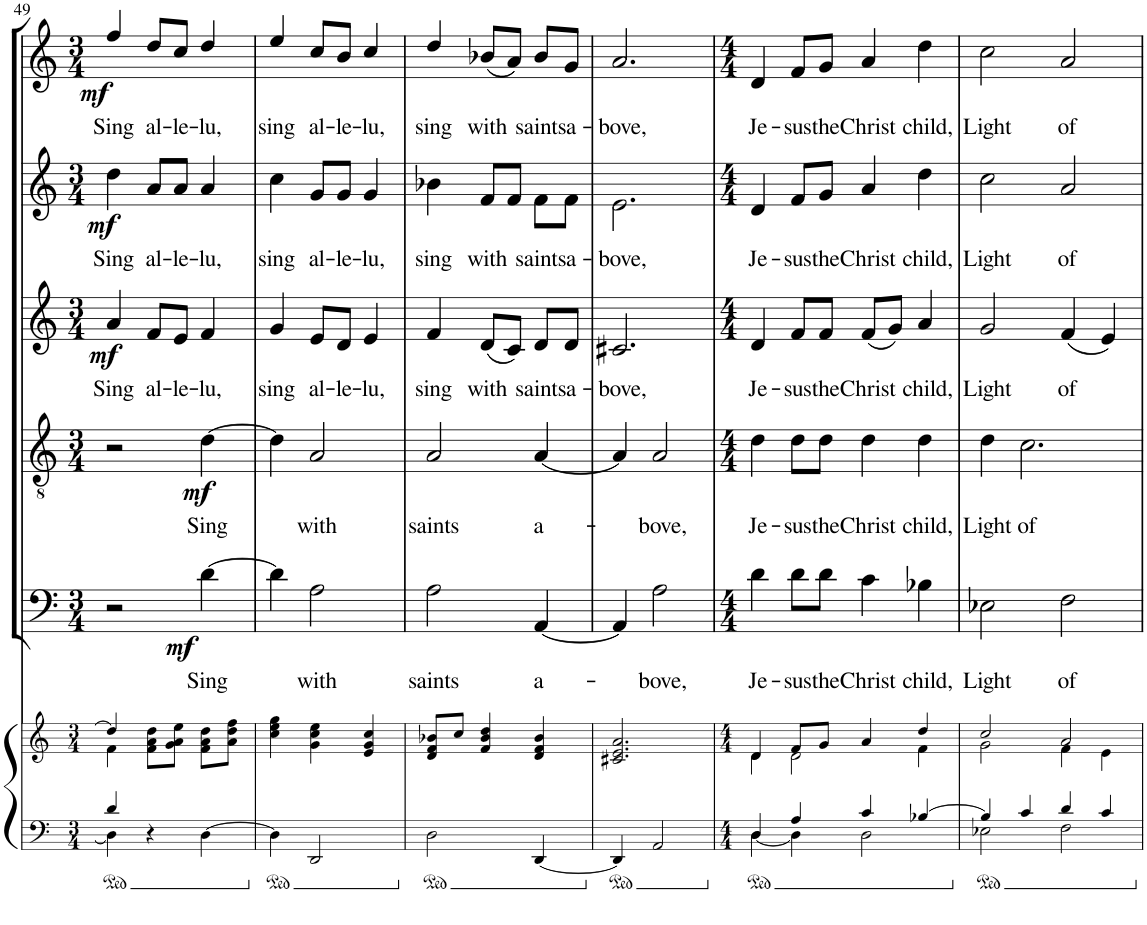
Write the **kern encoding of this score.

**kern	**kern	**kern	**text	**dynam	**kern	**text	**dynam	**kern	**text	**dynam	**kern	**text	**dynam	**kern	**text	**dynam
*part7	*part6	*part5	*part5	*part5	*part4	*part4	*part4	*part3	*part3	*part3	*part2	*part2	*part2	*part1	*part1	*part1
*staff7	*staff6	*staff5	*staff5	*staff5	*staff4	*staff4	*staff4	*staff3	*staff3	*staff3	*staff2	*staff2	*staff2	*staff1	*staff1	*staff1
*I"LH	*I"RH	*I"Bassi	*	*	*I"Tenori	*	*	*I"Contralti	*	*	*I"Soprani II	*	*	*I"Soprani I	*	*
!!LO:PB:g=z
*clefF4	*clefG2	*clefF4	*	*	*clefGv2	*	*	*clefG2	*	*	*clefG2	*	*	*clefG2	*	*
*	*	*	*	*	*	*	*	*	*	*	*	*	*	*Trd1c2	*	*
*k[]	*k[]	*k[]	*	*	*k[]	*	*	*k[]	*	*	*k[]	*	*	*k[]	*	*
*M3/4	*M3/4	*M3/4	*	*	*M3/4	*	*	*M3/4	*	*	*M3/4	*	*	*M3/4	*	*
*ped	*	*	*	*	*	*	*	*	*	*	*	*	*	*	*	*
=49	=49	=49	=49	=49	=49	=49	=49	=49	=49	=49	=49	=49	=49	=49	=49	=49
*^	*^	*	*	*	*	*	*	*	*	*	*	*	*	*	*	*
!	!	!	!	!	!	!	!	!	!	!	!LO:LY:b	!LO:DY:b	!	!LO:LY:b	!LO:DY:b	!	!LO:LY:b	!LO:DY:b
4d/	4D\]	4dd/]	4f\	2r	.	.	2r	.	.	4a/	Sing	mf	4dd\	Sing	mf	4ff/	Sing	mf
!	!	!	!	!	!	!	!	!	!	!	!LO:LY:b	!	!	!LO:LY:b	!	!	!LO:LY:b	!
4r	2ryy	8f\ 8a\ 8dd\L	2ryy	.	.	.	.	.	.	8f/L	al-	.	8a/L	al-	.	8dd/L	al-	.
!	!	!	!	!	!	!	!	!	!	!	!LO:LY:b	!	!	!LO:LY:b	!	!	!LO:LY:b	!
.	.	8g\ 8a\ 8ee\J	.	.	.	.	.	.	.	8e/J	-le-	.	8a/J	-le-	.	8cc/J	-le-	.
!	!	!	!	!	!LO:LY:b	!LO:DY:b	!	!LO:LY:b	!LO:DY:b	!	!LO:LY:b	!	!	!LO:LY:b	!	!	!LO:LY:b	!
[4D\	.	8f\ 8a\ 8dd\L	.	[4d\	Sing	mf	[4d\	Sing	mf	4f/	-lu,	.	4a/	-lu,	.	4dd/	-lu,	.
.	.	8a\ 8dd\ 8ff\J	.	.	.	.	.	.	.	.	.	.	.	.	.	.	.	.
*v	*v	*	*	*	*	*	*	*	*	*	*	*	*	*	*	*	*	*
*	*v	*v	*	*	*	*	*	*	*	*	*	*	*	*	*	*	*
=50	=50	=50	=50	=50	=50	=50	=50	=50	=50	=50	=50	=50	=50	=50	=50	=50
*Xped	*	*	*	*	*	*	*	*	*	*	*	*	*	*	*	*
*ped	*	*	*	*	*	*	*	*	*	*	*	*	*	*	*	*
!	!	!	!	!	!	!	!	!	!LO:LY:b	!	!	!LO:LY:b	!	!	!LO:LY:b	!
4D\]	4cc\ 4ee\ 4gg\	4d\]	.	.	4d\]	.	.	4g/	sing	.	4cc\	sing	.	4ee/	sing	.
!	!	!	!LO:LY:b	!	!	!LO:LY:b	!	!	!LO:LY:b	!	!	!LO:LY:b	!	!	!LO:LY:b	!
2DD/	4g\ 4cc\ 4ee\	2A\	with	.	2A/	with	.	8e/L	al-	.	8g/L	al-	.	8cc/L	al-	.
!	!	!	!	!	!	!	!	!	!LO:LY:b	!	!	!LO:LY:b	!	!	!LO:LY:b	!
.	.	.	.	.	.	.	.	8d/J	-le-	.	8g/J	-le-	.	8b/J	-le-	.
!	!	!	!	!	!	!	!	!	!LO:LY:b	!	!	!LO:LY:b	!	!	!LO:LY:b	!
.	4e/ 4g/ 4cc/	.	.	.	.	.	.	4e/	-lu,	.	4g/	-lu,	.	4cc/	-lu,	.
=51	=51	=51	=51	=51	=51	=51	=51	=51	=51	=51	=51	=51	=51	=51	=51	=51
*Xped	*	*	*	*	*	*	*	*	*	*	*	*	*	*	*	*
*ped	*	*	*	*	*	*	*	*	*	*	*	*	*	*	*	*
!	!	!	!LO:LY:b	!	!	!LO:LY:b	!	!	!LO:LY:b	!	!	!LO:LY:b	!	!	!LO:LY:b	!
2D\	8d/ 8f/ 8b-X/L	2A\	saints	.	2A/	saints	.	4f/	sing	.	4b-X\	sing	.	4dd/	sing	.
.	8cc/J	.	.	.	.	.	.	.	.	.	.	.	.	.	.	.
!	!	!	!	!	!	!	!	!	!LO:LY:b	!	!	!LO:LY:b	!	!	!LO:LY:b	!
.	4f/ 4b-/ 4dd/	.	.	.	.	.	.	(8d/L	with	.	8f/L	with	.	(8b-X/L	with	.
.	.	.	.	.	.	.	.	8c/J)	.	.	8f/J	.	.	8a/J)	.	.
!	!	!	!LO:LY:b	!	!	!LO:LY:b	!	!	!LO:LY:b	!	!	!LO:LY:b	!	!	!LO:LY:b	!
[4DD/	4d/ 4f/ 4b-/	[4AA/	a-	.	[4A/	a-	.	8d/L	saints	.	8f\L	saints	.	8b-/L	saints	.
!	!	!	!	!	!	!	!	!	!LO:LY:b	!	!	!LO:LY:b	!	!	!LO:LY:b	!
.	.	.	.	.	.	.	.	8d/J	a-	.	8f\J	a-	.	8g/J	a-	.
=52	=52	=52	=52	=52	=52	=52	=52	=52	=52	=52	=52	=52	=52	=52	=52	=52
*Xped	*	*	*	*	*	*	*	*	*	*	*	*	*	*	*	*
*ped	*	*	*	*	*	*	*	*	*	*	*	*	*	*	*	*
!	!	!	!	!	!	!	!	!	!LO:LY:b	!	!	!LO:LY:b	!	!	!LO:LY:b	!
4DD/]	2.c#X/ 2.e/ 2.a/	4AA/]	.	.	4A/]	.	.	2.c#X/	-bove,	.	2.e\	-bove,	.	2.a/	-bove,	.
!	!	!	!LO:LY:b	!	!	!LO:LY:b	!	!	!	!	!	!	!	!	!	!
2AA/	.	2A\	-bove,	.	2A/	-bove,	.	.	.	.	.	.	.	.	.	.
=53	=53	=53	=53	=53	=53	=53	=53	=53	=53	=53	=53	=53	=53	=53	=53	=53
*M4/4	*M4/4	*M4/4	*	*	*M4/4	*	*	*M4/4	*	*	*M4/4	*	*	*M4/4	*	*
*Xped	*	*	*	*	*	*	*	*	*	*	*	*	*	*	*	*
*ped	*	*	*	*	*	*	*	*	*	*	*	*	*	*	*	*
*^	*^	*	*	*	*	*	*	*	*	*	*	*	*	*	*	*
!	!	!	!	!	!LO:LY:b	!	!	!LO:LY:b	!	!	!LO:LY:b	!	!	!LO:LY:b	!	!	!LO:LY:b	!
4D/	[4D\	4d/	4d\	4d\	Je-	.	4d\	Je-	.	4d/	Je-	.	4d/	Je-	.	4d/	Je-	.
!	!	!	!	!	!LO:LY:b	!	!	!LO:LY:b	!	!	!LO:LY:b	!	!	!LO:LY:b	!	!	!LO:LY:b	!
4A/	4D\]	8f/L	2d\	8d\L	-sus	.	8d\L	-sus	.	8f/L	-sus	.	8f/L	-sus	.	8f/L	-sus	.
!	!	!	!	!	!LO:LY:b	!	!	!LO:LY:b	!	!	!LO:LY:b	!	!	!LO:LY:b	!	!	!LO:LY:b	!
.	.	8g/J	.	8d\J	the	.	8d\J	the	.	8f/J	the	.	8g/J	the	.	8g/J	the	.
!	!	!	!	!	!LO:LY:b	!	!	!LO:LY:b	!	!	!LO:LY:b	!	!	!LO:LY:b	!	!	!LO:LY:b	!
4c/	2D\	4a/	.	4c\	Christ	.	4d\	Christ	.	(8f/L	Christ	.	4a/	Christ	.	4a/	Christ	.
.	.	.	.	.	.	.	.	.	.	8g/J)	.	.	.	.	.	.	.	.
!	!	!	!	!	!LO:LY:b	!	!	!LO:LY:b	!	!	!LO:LY:b	!	!	!LO:LY:b	!	!	!LO:LY:b	!
[4B-X/	.	4dd/	4f\	4B-X\	child,	.	4d\	child,	.	4a/	child,	.	4dd\	child,	.	4dd\	child,	.
=54	=54	=54	=54	=54	=54	=54	=54	=54	=54	=54	=54	=54	=54	=54	=54	=54	=54	=54
*Xped	*	*	*	*	*	*	*	*	*	*	*	*	*	*	*	*	*	*
*ped	*	*	*	*	*	*	*	*	*	*	*	*	*	*	*	*	*	*
!	!	!	!	!	!LO:LY:b	!	!	!LO:LY:b	!	!	!LO:LY:b	!	!	!LO:LY:b	!	!	!LO:LY:b	!
4B-/]	2E-X\	2cc/	2g\	2E-X\	Light	.	4d\	Light	.	2g/	Light	.	2cc\	Light	.	2cc\	Light	.
!	!	!	!	!	!	!	!	!LO:LY:b	!	!	!	!	!	!	!	!	!	!
4c/	.	.	.	.	.	.	2.c\	of	.	.	.	.	.	.	.	.	.	.
!	!	!	!	!	!LO:LY:b	!	!	!	!	!	!LO:LY:b	!	!	!LO:LY:b	!	!	!LO:LY:b	!
4d/	2F\	2a/	4f\	2F\	of	.	.	.	.	(4f/	of	.	2a/	of	.	2a/	of	.
4c/	.	.	4e\	.	.	.	.	.	.	4e/)	.	.	.	.	.	.	.	.
*v	*v	*	*	*	*	*	*	*	*	*	*	*	*	*	*	*	*	*
*Xped	*	*	*	*	*	*	*	*	*	*	*	*	*	*	*	*	*
*	*v	*v	*	*	*	*	*	*	*	*	*	*	*	*	*	*	*
=	=	=	=	=	=	=	=	=	=	=	=	=	=	=	=	=
*-	*-	*-	*-	*-	*-	*-	*-	*-	*-	*-	*-	*-	*-	*-	*-	*-
